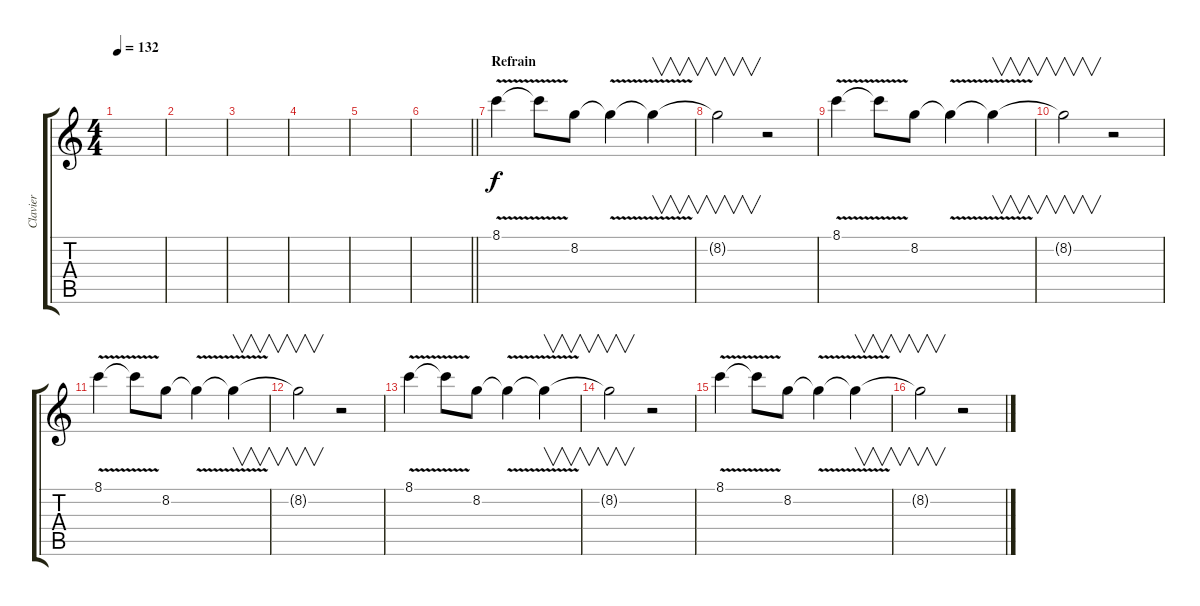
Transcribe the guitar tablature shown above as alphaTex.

\track ("Clavier" "Clavier") {instrument synthbass2}
\staff {score tabs}
\tuning (E4 B3 G3 D3 A2 E2) {hide}
\ts (4 4)
\tempo 132
\clef g2
\ks c
|
|
|
|
|
\barLineRight lightlight
|
\section ("" "Refrain")
8.1{v}.4 8.1{v t}.8 8.2.8 8.2{v t}.4 8.2{t}.4{v} |
8.2{t}.2{v} r.2 |
8.1{v}.4 8.1{v t}.8 8.2.8 8.2{v t}.4 8.2{t}.4{v} |
8.2{t}.2{v} r.2 |
8.1{v}.4 8.1{v t}.8 8.2.8 8.2{v t}.4 8.2{t}.4{v} |
8.2{t}.2{v} r.2 |
8.1{v}.4 8.1{v t}.8 8.2.8 8.2{v t}.4 8.2{t}.4{v} |
8.2{t}.2{v} r.2 |
8.1{v}.4 8.1{v t}.8 8.2.8 8.2{v t}.4 8.2{t}.4{v} |
8.2{t}.2{v} r.2
